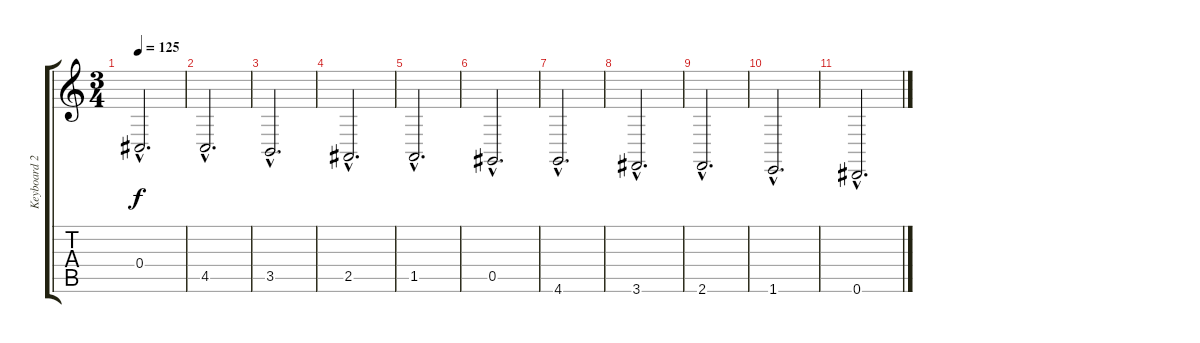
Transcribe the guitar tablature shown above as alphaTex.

\track ("Keyboard 2" "Keyboard 2") {instrument tremolostrings}
\staff {score tabs}
\tuning (Eb4 Bb3 Gb3 Db3 Ab2 Eb2) {hide}
\ts (3 4)
\tempo 125
\clef g2
\ks c
0.4{hac}.2{d dy f} |
4.5{hac}.2{d} |
3.5{hac}.2{d} |
2.5{hac}.2{d} |
1.5{hac}.2{d} |
0.5{hac}.2{d} |
4.6{hac}.2{d} |
3.6{hac}.2{d} |
2.6{hac}.2{d} |
1.6{hac}.2{d} |
0.6{hac}.2{d}
